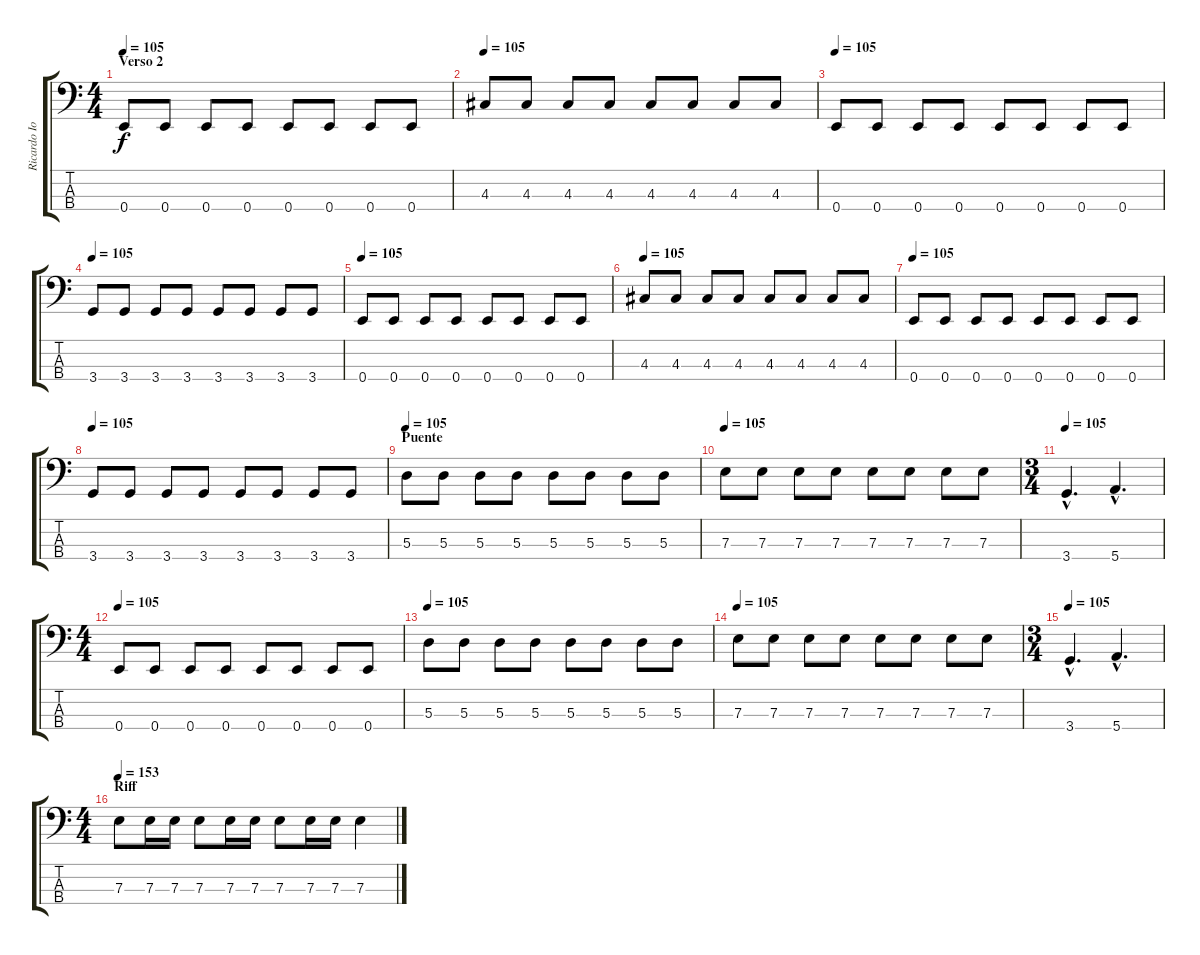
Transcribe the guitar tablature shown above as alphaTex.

\track ("Ricardo Iorio (bajo)" "Ricardo Io") {instrument electricbassfinger}
\staff {score tabs}
\tuning (G2 D2 A1 E1) {hide}
\ts (4 4)
\section ("" "Verso 2")
\tempo 105
\clef f4
\ks c
0.4.8{dy f} 0.4.8 0.4.8 0.4.8 0.4.8 0.4.8 0.4.8 0.4.8 |
\tempo 105
4.3.8 4.3.8 4.3.8 4.3.8 4.3.8 4.3.8 4.3.8 4.3.8 |
\tempo 105
0.4.8 0.4.8 0.4.8 0.4.8 0.4.8 0.4.8 0.4.8 0.4.8 |
\tempo 105
3.4.8 3.4.8 3.4.8 3.4.8 3.4.8 3.4.8 3.4.8 3.4.8 |
\tempo 105
0.4.8 0.4.8 0.4.8 0.4.8 0.4.8 0.4.8 0.4.8 0.4.8 |
\tempo 105
4.3.8 4.3.8 4.3.8 4.3.8 4.3.8 4.3.8 4.3.8 4.3.8 |
\tempo 105
0.4.8 0.4.8 0.4.8 0.4.8 0.4.8 0.4.8 0.4.8 0.4.8 |
\tempo 105
3.4.8 3.4.8 3.4.8 3.4.8 3.4.8 3.4.8 3.4.8 3.4.8 |
\section ("" "Puente")
\tempo 105
5.3.8 5.3.8 5.3.8 5.3.8 5.3.8 5.3.8 5.3.8 5.3.8 |
\tempo 105
7.3.8 7.3.8 7.3.8 7.3.8 7.3.8 7.3.8 7.3.8 7.3.8 |
\ts (3 4)
\tempo 105
3.4{hac}.4{d} 5.4{hac}.4{d} |
\ts (4 4)
\tempo 105
0.4.8 0.4.8 0.4.8 0.4.8 0.4.8 0.4.8 0.4.8 0.4.8 |
\tempo 105
5.3.8 5.3.8 5.3.8 5.3.8 5.3.8 5.3.8 5.3.8 5.3.8 |
\tempo 105
7.3.8 7.3.8 7.3.8 7.3.8 7.3.8 7.3.8 7.3.8 7.3.8 |
\ts (3 4)
\tempo 105
3.4{hac}.4{d} 5.4{hac}.4{d} |
\ts (4 4)
\section ("" "Riff")
\tempo 153
7.3.8 7.3.16 7.3.16 7.3.8 7.3.16 7.3.16 7.3.8 7.3.16 7.3.16 7.3.4
